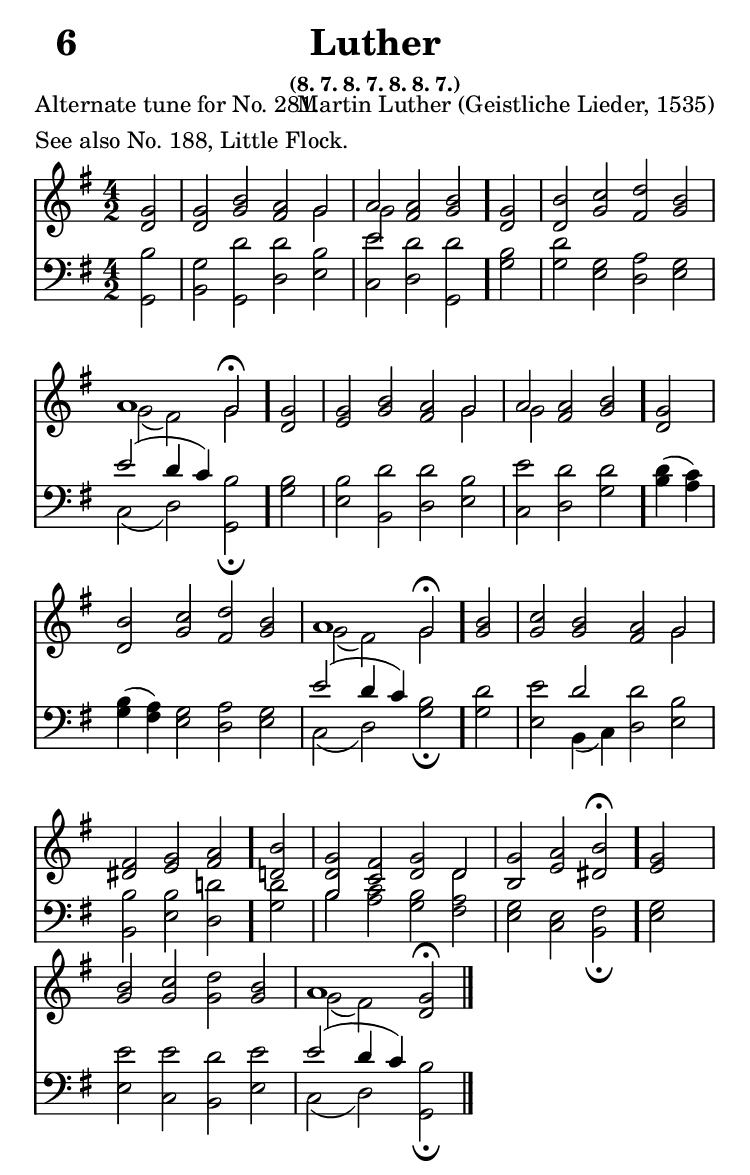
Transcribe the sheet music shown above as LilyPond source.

\include "common/global.ily"
\paper {
  \include "common/paper-additional.ily"
  ragged-last-bottom = ##t
  ragged-last = ##t
  % shrink space before markup verses to fit next hymn on same page
  score-markup-spacing.padding = 1.8
score-markup-spacing.basic-distance = 1.8

}

\header{
  hymnnumber = "6"
  tunename = "Luther"
  meter = "8. 7. 8. 7. 8. 8. 7."
  composer = "Martin Luther (Geistliche Lieder, 1535)" % see https://hymnary.org/tune/luthers_hymn_luther_11321
  alternate = \markup { \column {
    "Alternate tune for No. 281."
    "See also No. 188, Little Flock."
  } }
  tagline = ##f
}

ta = { \tempo 2=69 }
tb = { \tempo 4=69 }

global = {
  \include "common/overrides.ily"
  \override Staff.TimeSignature.style = #'numbered
  \time 4/2 % original does not specify time signature
  \override Score.MetronomeMark.transparent = ##t % hide all fermata changes too % original shows tempo
  \ta
  \key g \major
  \partial 2
  \autoBeamOff
}

notesSoprano = {
\global
\relative c'' {

  g2 | g b a g | a a b \bar "." % original has \bar "||" or some such
  g2 | b c d b | a1 \tb g2^\fermata \ta \bar "."
  g2 | g b a g | a a b \bar "."
  g2 | b c d b | a1 \tb g2^\fermata \ta \bar "."
  b2 | c b a g | fis g a \bar "."
  b | g fis g d | g a \tb b^\fermata \ta \bar "."
  g2 | b c d b | a1 g2^\fermata \bar "|."

}
}

notesAlto = {
\global
\relative e' {

  d2 | d g fis g | g fis g
  d2 | d g fis g | g( fis) g
  d2 | e g fis g | g fis g
  d2 | d g fis g | g( fis) g
  g2 | g g fis g | dis e fis
  d2 | d c d d | b e dis
  e | g g g g | g( fis) d

}
}

notesTenor = {
\global
\relative a {

  b2 | g d' d b | e d d
  b | d g, a g | e'( d4 c) b2
  b2 | b d d b | e d d
  d4( c) | b4( a) g2 a g | e'( d4 c) b2
  d2 | e d d b | b b d!
  d2 | b c b a | g e fis
  g2 | e' e d e | e( d4 c) b2

}
}

notesBass = {
\global
\relative f, {

  g2 | b g d' e | c d g,
  g'2 | g e d e | c( d) g,_\fermata
  g'2 | e b d e | c d g
  b4( a) | g( fis) e2 d e | c( d) g_\fermata
  g2 | e b4( c) d2 e | b e d
  g2 | b a g fis | e c b_\fermata
  e2 | e c b e | c( d) g,_\fermata

}
}

\score {
  \context ChoirStaff <<
    \context Staff = upper <<
      \set Staff.autoBeaming = ##f
      \set ChoirStaff.systemStartDelimiter = #'SystemStartBar
      \set ChoirStaff.printPartCombineTexts = ##f
      \partcombine #'(2 . 11) \notesSoprano \notesAlto
    >>
    \context Staff = men <<
      \set Staff.autoBeaming = ##f
      \clef bass
      \set ChoirStaff.printPartCombineTexts = ##f
      \partcombine #'(2 . 11) \notesTenor \notesBass
    >>
  >>
  \layout {
    \include "common/layout.ily"
  }
  #(cond ((ly:get-option 'eog-midi-permitted) #{ \midi{
    \include "common/midi.ily"
  } #}))
}

\version "2.19.49"  % necessary for upgrading to future LilyPond versions.

% vi:set et ts=2 sw=2 ai nocindent syntax=lilypond:
